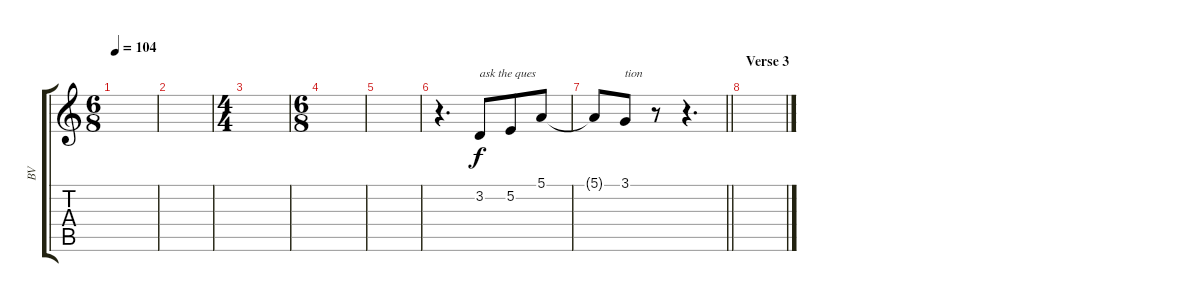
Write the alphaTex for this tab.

\track ("BV" "BV") {instrument brightacousticpiano}
\staff {score tabs}
\tuning (E4 B3 G3 D3 A2 E2) {hide}
\ts (6 8)
\tempo 104
\clef g2
\ks c
|
|
\ts (4 4)
|
\ts (6 8)
|
|
r.4{d} 3.2.8{txt "ask the ques"} 5.2.8 5.1.8 |
\barLineRight lightlight
5.1{t}.8 3.1.8{txt "tion"} r.8 r.4{d} |
\section ("" "Verse 3")
